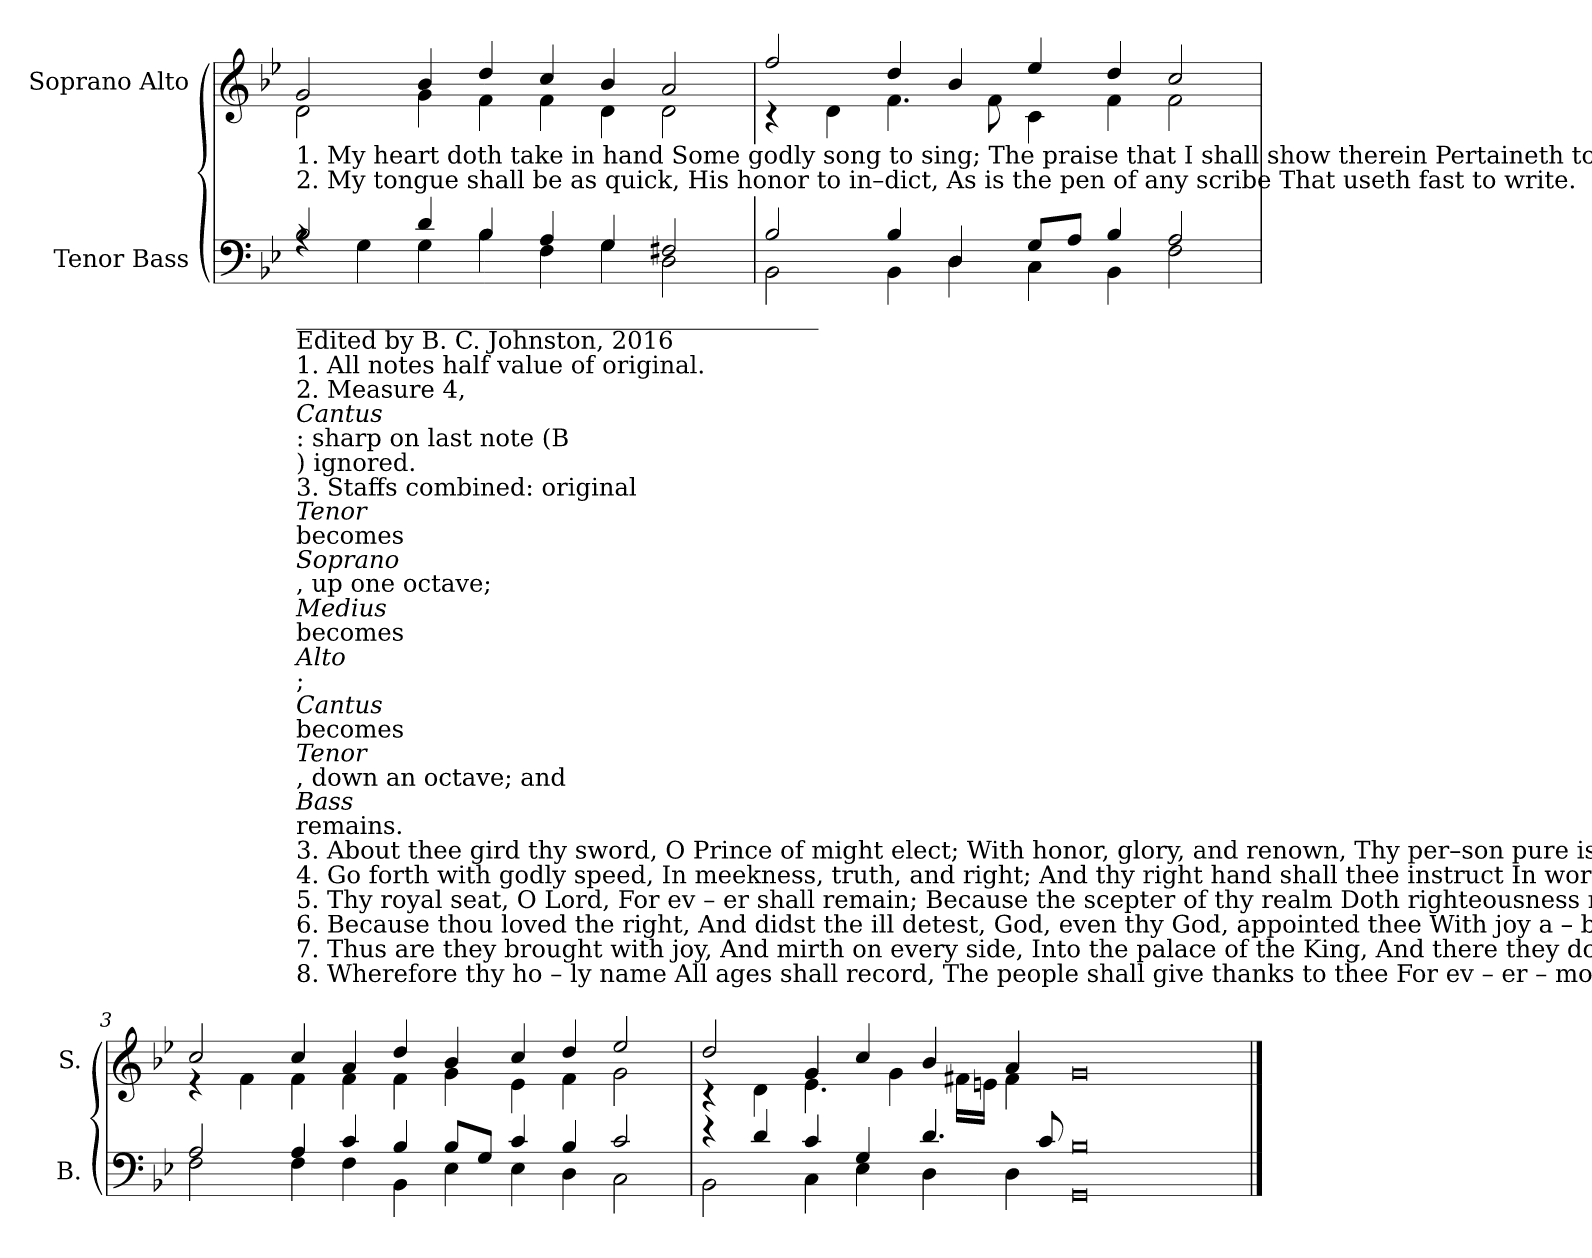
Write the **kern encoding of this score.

**kern	**kern
*part2	*part1
*staff2	*staff1
*I"Tenor Bass	*I"Soprano Alto
*I'B.	*I'S.
*clefF4	*clefG2
*k[b-e-]	*k[b-e-]
=1	=1
*^	*^
!	!	!LO:TX:b:t=1. My heart doth take in hand     Some godly song  to sing;   The praise that I shall show therein       Pertaineth  to          the  King.	!
!	!	!LO:TX:b:t=2. My tongue shall be as quick,    His   honor    to   in–dict,  As   is    the  pen  of  any   scribe             That useth fast         to   write.	!
!LO:TX:b:t=___________________________________________	!	!	!
!LO:TX:b:t=Edited by B. C. Johnston, 2016	!	!	!
!LO:TX:b:t=1. All notes half value of original.	!	!	!
!LO:TX:b:t=2. Measure 4,	!	!	!
!LO:TX:b:i:t=Cantus	!	!	!
!LO:TX:b:t=&colon; sharp on last note (B	!	!	!
!LO:TX:b:t=) ignored.	!	!	!
!LO:TX:b:t=3. Staffs combined&colon; original	!	!	!
!LO:TX:b:i:t=Tenor	!	!	!
!LO:TX:b:t=becomes	!	!	!
!LO:TX:b:i:t=Soprano	!	!	!
!LO:TX:b:t=, up one octave;	!	!	!
!LO:TX:b:i:t=Medius	!	!	!
!LO:TX:b:t=becomes	!	!	!
!LO:TX:b:i:t=Alto	!	!	!
!LO:TX:b:t=;	!	!	!
!LO:TX:b:i:t=Cantus	!	!	!
!LO:TX:b:t=becomes	!	!	!
!LO:TX:b:i:t=Tenor	!	!	!
!LO:TX:b:t=, down an octave; and	!	!	!
!LO:TX:b:i:t=Bass	!	!	!
!LO:TX:b:t=remains.	!	!	!
!LO:TX:b:t=3. About thee gird thy sword,           O Prince of might elect;      With honor, glory, and renown,       Thy per–son   pure    is    decked.	!	!	!
!LO:TX:b:t=4.  Go forth with godly speed,   In meekness, truth, and right;  And thy right hand shall thee instruct   In works of  dreadful  might.	!	!	!
!LO:TX:b:t=5. Thy     royal   seat,  O  Lord,    For   ev – er  shall  remain;     Because the scepter of thy realm   Doth righteousness      main – tain.	!	!	!
!LO:TX:b:t=6. Because thou loved the right,   And  didst the ill   detest,    God, even thy God, appointed thee  With  joy  a – bove      the       rest.	!	!	!
!LO:TX:b:t=7. Thus are they brought with joy,  And mirth on every side,  Into  the  palace  of   the   King,     And  there they do         a   –  bide.	!	!	!
!LO:TX:b:t=8. Wherefore  thy ho – ly name        All  ages  shall  record,    The people shall give thanks to thee  For  ev – er – more,      O     Lord.	!	!	!
2B-/	4rA	2g/	2d\
.	4G\	.	.
4d/	4G\	4b-/	4g\
4B-/	4B-\	4dd/	4f\
4A/	4F\	4cc/	4f\
4G/	4G\	4b-/	4d\
2F#X/	2D\	2a/	2d\
=2	=2	=2	=2
2B-/	2BB-\	2ff/	4r
.	.	.	4d\
4B-/	4BB-\	4dd/	4.f\
4D/	4D\	4b-/	.
.	.	.	8f\
8G/L	4C\	4ee-/	4c\
8A/J	.	.	.
4B-/	4BB-\	4dd/	4f\
2A/	2F\	2cc/	2f\
=3	=3	=3	=3
2A/	2F\	2cc/	4r
.	.	.	4f\
4A/	4F\	4cc/	4f\
4c/	4F\	4a/	4f\
4B-/	4BB-\	4dd/	4f\
8B-/L	4E-\	4b-/	4g\
8G/J	.	.	.
4c/	4E-\	4cc/	4e-\
4B-/	4D\	4dd/	4f\
2c/	2C\	2ee-/	2g\
=4	=4	=4	=4
4r	2BB-\	2dd/	4r
4d/	.	.	4d\
4c/	4C\	4g/	4.e-\
4G/	4E-\	4cc/	.
.	.	.	4g\
4.d/	4D\	4b-/	.
.	.	.	16f#X\LL
.	.	.	16en\JJ
.	4D\	4a/	4f#\
8c/	.	.	.
0B-	0GG	0g	0ryy
*v	*v	*	*
*	*v	*v
==	==
*-	*-
